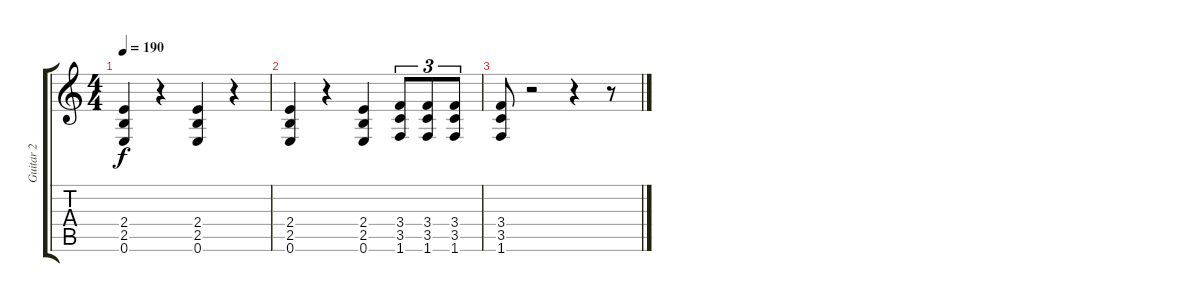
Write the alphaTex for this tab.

\track ("Guitar 2" "Guitar 2") {instrument distortionguitar}
\staff {score tabs}
\tuning (E4 B3 G3 D3 A2 E2) {hide}
\ts (4 4)
\tempo 190
\clef g2
\ks c
(2.4 2.5 0.6).4{dy f} r.4 (2.4 2.5 0.6).4 r.4 |
(2.4 2.5 0.6).4 r.4 (2.4 2.5 0.6).4 (3.4 3.5 1.6).8{tu (3 2)} (3.4 3.5 1.6).8{tu (3 2)} (3.4 3.5 1.6).8{tu (3 2)} |
(3.4 3.5 1.6).8 r.2 r.4 r.8
